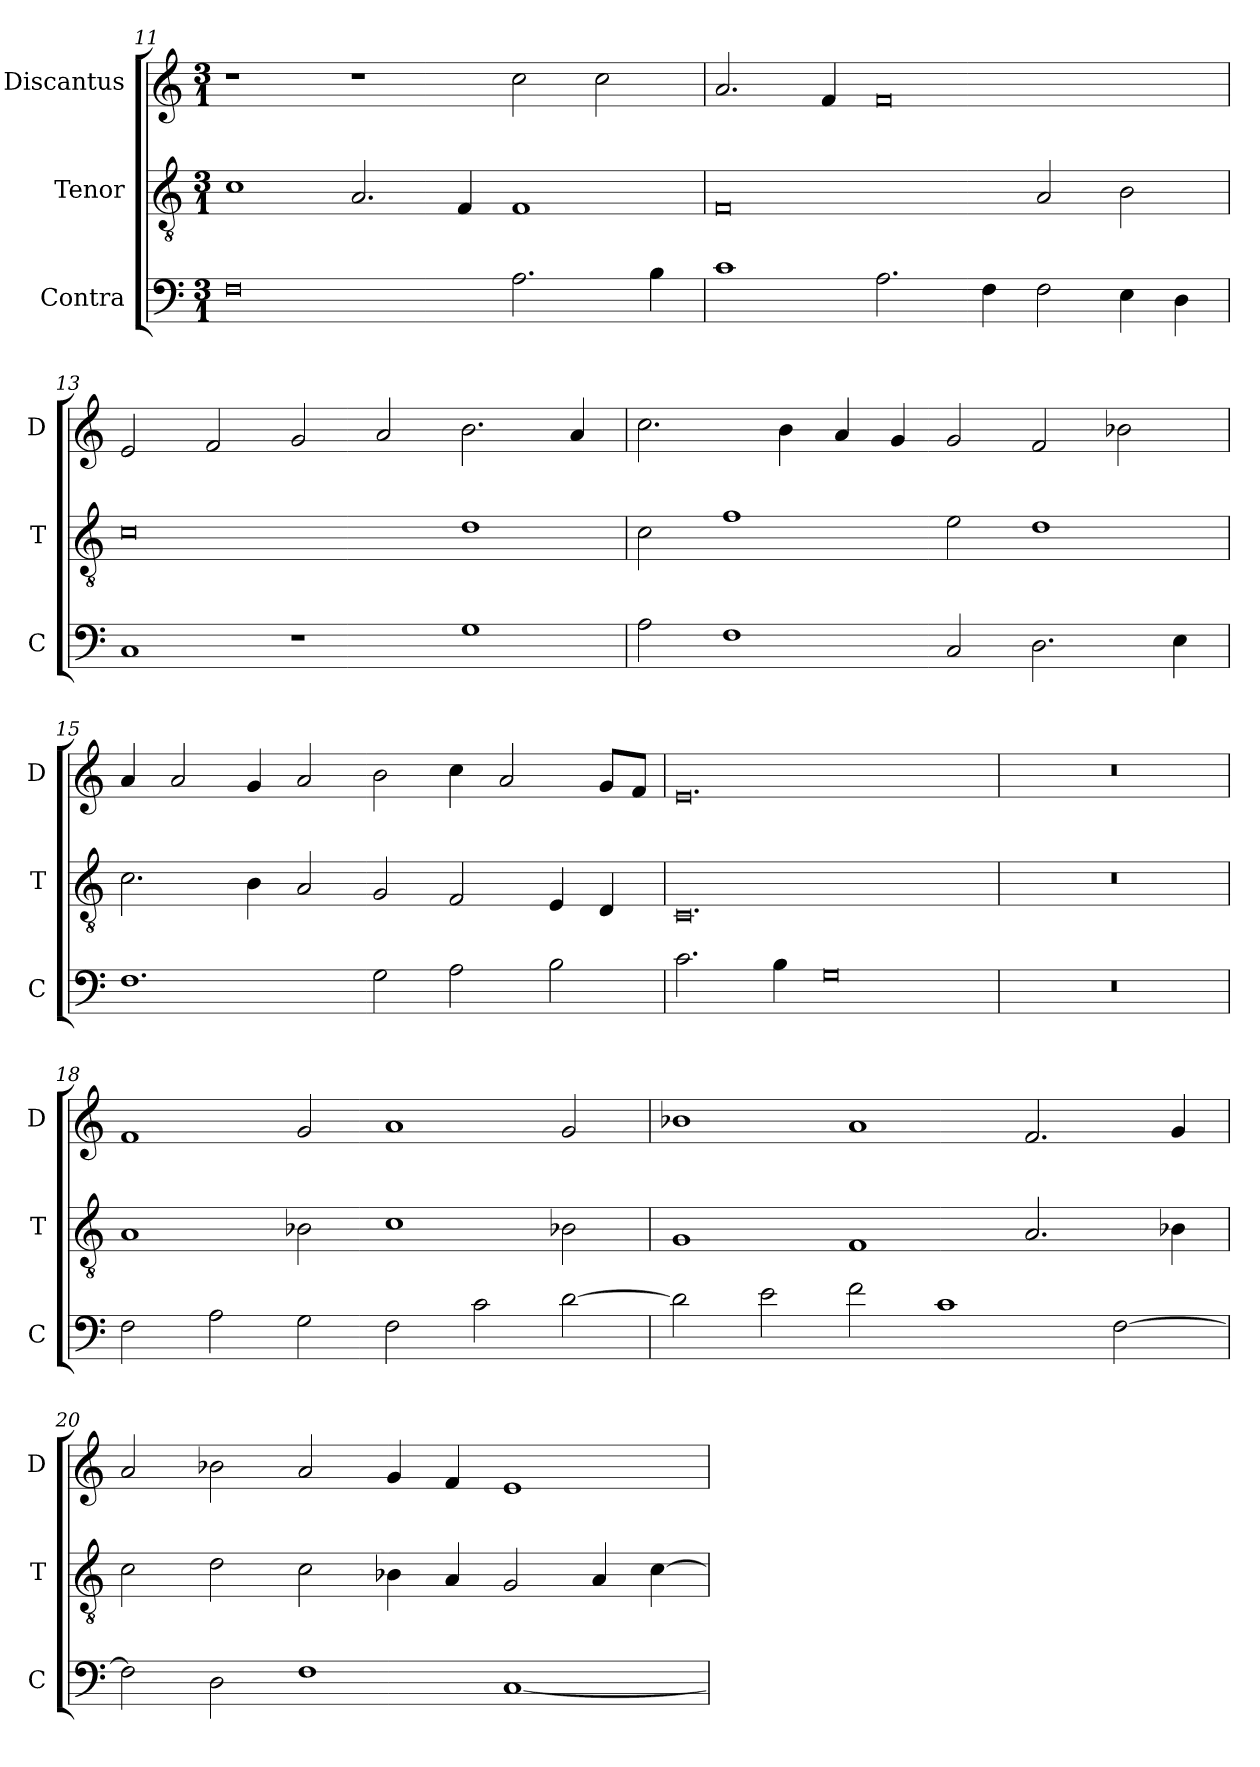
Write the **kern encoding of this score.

**kern	**kern	**kern
*part3	*part2	*part1
*staff3	*staff2	*staff1
*I"Contra	*I"Tenor	*I"Discantus
*I'C	*I'T	*I'D
*clefF4	*clefGv2	*clefG2
*k[]	*k[]	*k[]
*M3/1	*M3/1	*M3/1
=11	=11	=11
0F	1c	1r
.	2.A	1r
.	4F	.
2.A	1F	2cc
.	.	2cc
4B	.	.
=12	=12	=12
1c	0F	2.a
.	.	4f
2.A	.	0f
4F	.	.
2F	2A	.
4E	2B	.
4D	.	.
=13	=13	=13
1C	0c	2e
.	.	2f
1r	.	2g
.	.	2a
1G	1d	2.b
.	.	4a
=14	=14	=14
2A	2c	2.cc
1F	1f	.
.	.	4b
.	.	4a
.	.	4g
2C	2e	2g
2.D	1d	2f
.	.	2b-X
4E	.	.
=15	=15	=15
1.F	2.c	4a
.	.	2a
.	4B	4g
.	2A	2a
2G	2G	2b
2A	2F	4cc
.	.	2a
2B	4E	.
.	4D	8gL
.	.	8fJ
=16	=16	=16
2.c	0.C	0.e
4B	.	.
0G	.	.
=17	=17	=17
0.r	0.r	0.r
=18	=18	=18
2F	1A	1f
2A	.	.
2G	2B-X	2g
2F	1c	1a
2c	.	.
[2d	2B-X	2g
=19	=19	=19
2d]	1G	1b-X
2e	.	.
2f	1F	1a
1c	.	.
.	2.A	2.f
[2F	.	.
.	4B-X	4g
=20	=20	=20
2F]	2c	2a
2D	2d	2b-X
1F	2c	2a
.	4B-X	4g
.	4A	4f
[1C	2G	1e
.	4A	.
.	[4c	.
=	=	=
*-	*-	*-
